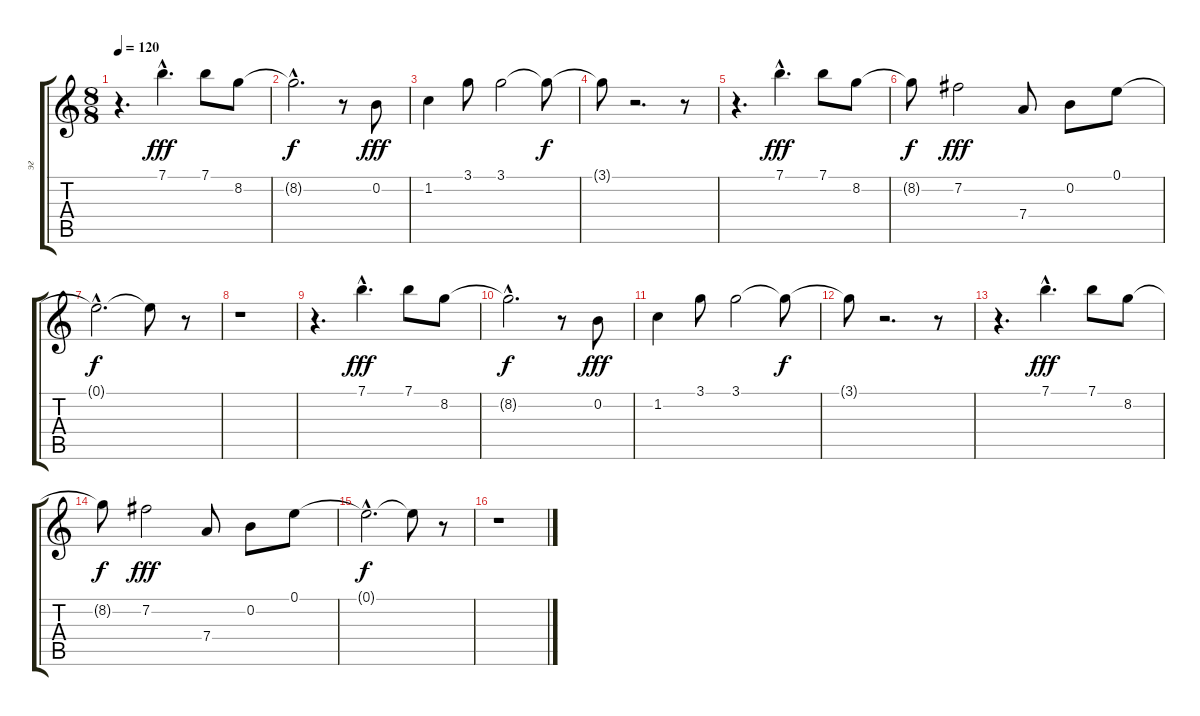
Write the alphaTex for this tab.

\track ("эг" "эг") {instrument overdrivenguitar}
\staff {score tabs}
\tuning (E4 B3 G3 D3 A2 E2) {hide}
\ts (8 8)
\tempo 120
\clef g2
\ks c
r.4{d dy f} 7.1{hac}.4{d dy fff} 7.1.8 8.2.8 |
8.2{hac t}.2{d dy f} r.8 0.2.8{dy fff} |
1.2.4 3.1.8 3.1.2 3.1{t}.8{dy f} |
3.1{t}.8 r.2{d} r.8 |
r.4{d} 7.1{hac}.4{d dy fff} 7.1.8 8.2.8 |
8.2{t}.8{dy f} 7.2.2{dy fff} 7.4.8 0.2.8 0.1.8 |
0.1{hac t}.2{d dy f} 0.1{t}.8 r.8 |
r.1 |
r.4{d} 7.1{hac}.4{d dy fff} 7.1.8 8.2.8{volume 16} |
8.2{hac t}.2{d dy f} r.8 0.2.8{dy fff volume 15} |
1.2.4{volume 15} 3.1.8{volume 15} 3.1.2 3.1{t}.8{dy f} |
3.1{t}.8 r.2{d} r.8 |
r.4{d} 7.1{hac}.4{d dy fff volume 14} 7.1.8{volume 13} 8.2.8{volume 13} |
8.2{t}.8{dy f} 7.2.2{dy fff} 7.4.8{volume 13} 0.2.8{volume 12} 0.1.8 |
0.1{hac t}.2{d dy f} 0.1{t}.8 r.8 |
r.1
